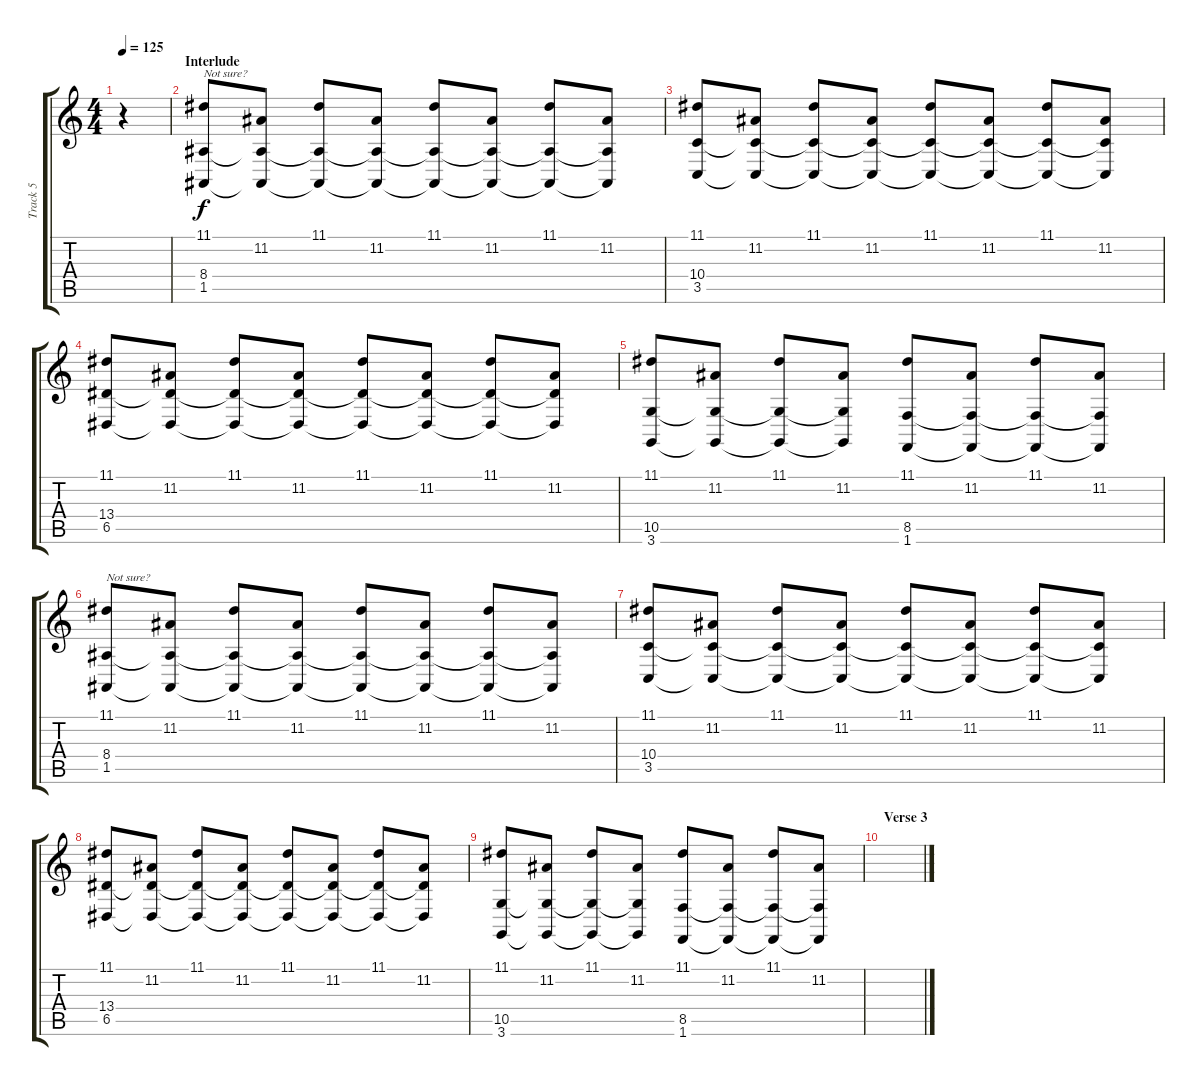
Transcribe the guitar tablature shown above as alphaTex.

\track ("Track 5" "Track 5") {instrument acousticgrandpiano}
\staff {score tabs}
\tuning (E4 B3 G3 D3 A2 E2) {hide}
\ts (4 4)
\tempo 125
\clef g2
\ks c
r.4{dy f} |
\section ("" "Interlude")
(11.1 8.4 1.5).8{txt "Not sure?"} (11.2 8.4{t} 1.5{t}).8 (11.1 8.4{t} 1.5{t}).8 (11.2 8.4{t} 1.5{t}).8 (11.1 8.4{t} 1.5{t}).8 (11.2 8.4{t} 1.5{t}).8 (11.1 8.4{t} 1.5{t}).8 (11.2 8.4{t} 1.5{t}).8 |
(11.1 10.4 3.5).8 (11.2 10.4{t} 3.5{t}).8 (11.1 10.4{t} 3.5{t}).8 (11.2 10.4{t} 3.5{t}).8 (11.1 10.4{t} 3.5{t}).8 (11.2 10.4{t} 3.5{t}).8 (11.1 10.4{t} 3.5{t}).8 (11.2 10.4{t} 3.5{t}).8 |
(11.1 13.4 6.5).8 (11.2 13.4{t} 6.5{t}).8 (11.1 13.4{t} 6.5{t}).8 (11.2 13.4{t} 6.5{t}).8 (11.1 13.4{t} 6.5{t}).8 (11.2 13.4{t} 6.5{t}).8 (11.1 13.4{t} 6.5{t}).8 (11.2 13.4{t} 6.5{t}).8 |
(11.1 10.5 3.6).8 (11.2 10.5{t} 3.6{t}).8 (11.1 10.5{t} 3.6{t}).8 (11.2 10.5{t} 3.6{t}).8 (11.1 8.5 1.6).8 (11.2 8.5{t} 1.6{t}).8 (11.1 8.5{t} 1.6{t}).8 (11.2 8.5{t} 1.6{t}).8 |
(11.1 8.4 1.5).8{txt "Not sure?"} (11.2 8.4{t} 1.5{t}).8 (11.1 8.4{t} 1.5{t}).8 (11.2 8.4{t} 1.5{t}).8 (11.1 8.4{t} 1.5{t}).8 (11.2 8.4{t} 1.5{t}).8 (11.1 8.4{t} 1.5{t}).8 (11.2 8.4{t} 1.5{t}).8 |
(11.1 10.4 3.5).8 (11.2 10.4{t} 3.5{t}).8 (11.1 10.4{t} 3.5{t}).8 (11.2 10.4{t} 3.5{t}).8 (11.1 10.4{t} 3.5{t}).8 (11.2 10.4{t} 3.5{t}).8 (11.1 10.4{t} 3.5{t}).8 (11.2 10.4{t} 3.5{t}).8 |
(11.1 13.4 6.5).8 (11.2 13.4{t} 6.5{t}).8 (11.1 13.4{t} 6.5{t}).8 (11.2 13.4{t} 6.5{t}).8 (11.1 13.4{t} 6.5{t}).8 (11.2 13.4{t} 6.5{t}).8 (11.1 13.4{t} 6.5{t}).8 (11.2 13.4{t} 6.5{t}).8 |
(11.1 10.5 3.6).8 (11.2 10.5{t} 3.6{t}).8 (11.1 10.5{t} 3.6{t}).8 (11.2 10.5{t} 3.6{t}).8 (11.1 8.5 1.6).8 (11.2 8.5{t} 1.6{t}).8 (11.1 8.5{t} 1.6{t}).8 (11.2 8.5{t} 1.6{t}).8 |
\section ("" "Verse 3")
